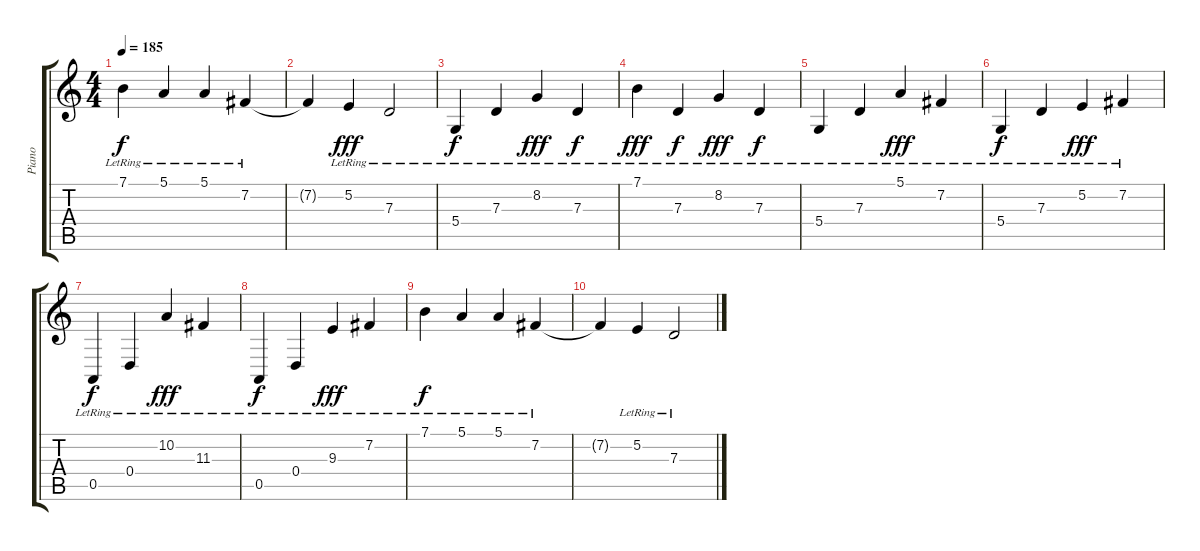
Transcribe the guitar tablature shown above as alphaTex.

\track ("Piano" "Piano") {instrument brightacousticpiano}
\staff {score tabs}
\tuning (E4 B3 G3 D3 A2 E2) {hide}
\ts (4 4)
\tempo 185
\clef g2
\ks c
7.1{lr}.4{dy f} 5.1{lr}.4 5.1{lr}.4 7.2{lr}.4 |
7.2{t}.4 5.2{lr}.4{dy fff} 7.3{lr}.2 |
5.4{lr}.4{dy f} 7.3{lr}.4 8.2{lr}.4{dy fff} 7.3{lr}.4{dy f} |
7.1{lr}.4{dy fff} 7.3{lr}.4{dy f} 8.2{lr}.4{dy fff} 7.3{lr}.4{dy f} |
5.4{lr}.4 7.3{lr}.4 5.1{lr}.4{dy fff} 7.2{lr}.4 |
5.4{lr}.4{dy f} 7.3{lr}.4 5.2{lr}.4{dy fff} 7.2{lr}.4 |
0.5{lr}.4{dy f} 0.4{lr}.4 10.2{lr}.4{dy fff} 11.3{lr}.4 |
0.5{lr}.4{dy f} 0.4{lr}.4 9.3{lr}.4{dy fff} 7.2{lr}.4 |
7.1{lr}.4{dy f} 5.1{lr}.4 5.1{lr}.4 7.2{lr}.4 |
7.2{t}.4 5.2{lr}.4 7.3{lr}.2
